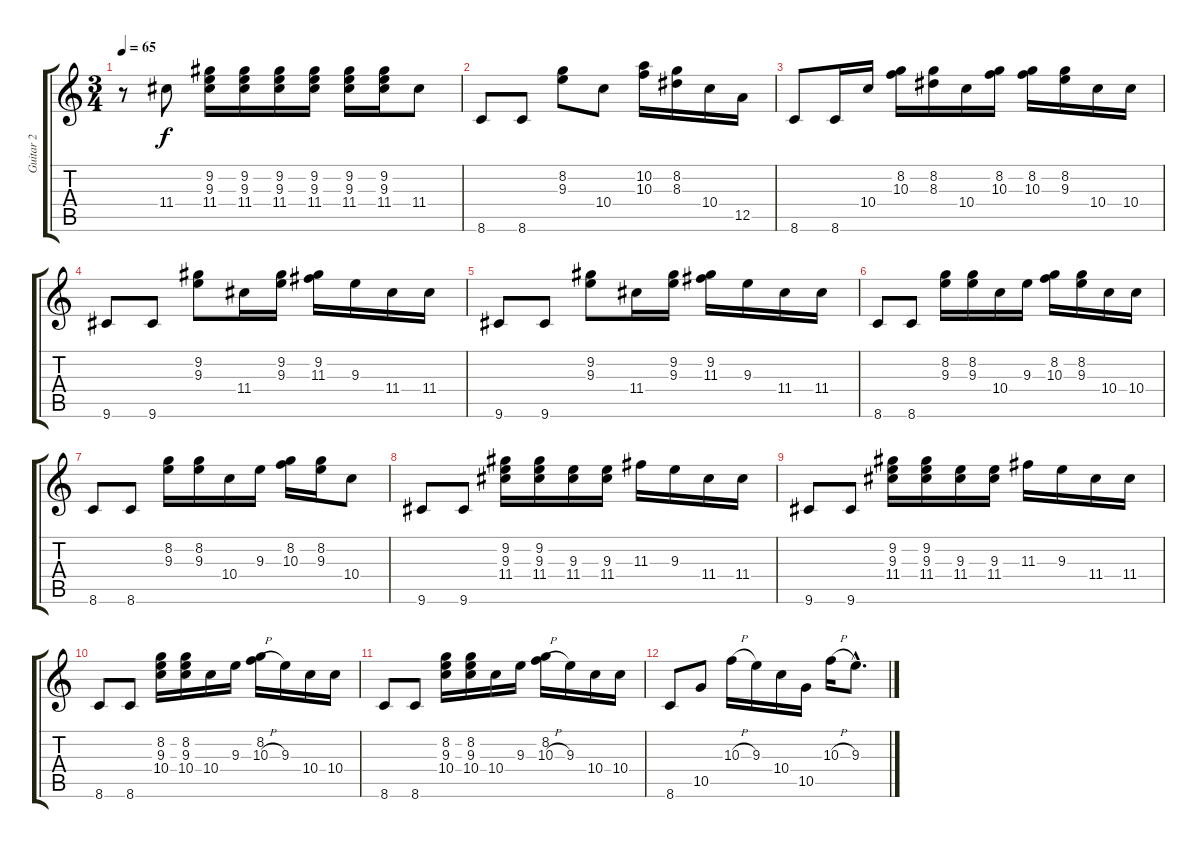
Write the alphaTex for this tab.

\track ("Guitar 2" "Guitar 2") {instrument electricguitarclean}
\staff {score tabs}
\tuning (E4 B3 G3 D3 A2 E2) {hide}
\ts (3 4)
\tempo 65
\clef g2
\ks c
r.8{dy f} 11.4.8 (9.2 9.3 11.4).16 (9.2 9.3 11.4).16 (9.2 9.3 11.4).16 (9.2 9.3 11.4).16 (9.2 9.3 11.4).16 (9.2 9.3 11.4).16 11.4.8 |
8.6.8 8.6.8 (8.2 9.3).8 10.4.8 (10.2 10.3).16 (8.2 8.3).16 10.4.16 12.5.16 |
8.6.8 8.6.16 10.4.16 (8.2 10.3).16 (8.2 8.3).16 10.4.16 (8.2 10.3).16 (8.2 10.3).16 (8.2 9.3).16 10.4.16 10.4.16 |
9.6.8 9.6.8 (9.2 9.3).8 11.4.16 (9.2 9.3).16 (9.2 11.3).16 9.3.16 11.4.16 11.4.16 |
9.6.8 9.6.8 (9.2 9.3).8 11.4.16 (9.2 9.3).16 (9.2 11.3).16 9.3.16 11.4.16 11.4.16 |
8.6.8 8.6.8 (8.2 9.3).16 (8.2 9.3).16 10.4.16 9.3.16 (8.2 10.3).16 (8.2 9.3).16 10.4.16 10.4.16 |
8.6.8 8.6.8 (8.2 9.3).16 (8.2 9.3).16 10.4.16 9.3.16 (8.2 10.3).16 (8.2 9.3).16 10.4.8 |
9.6.8 9.6.8 (9.2 9.3 11.4).16 (9.2 9.3 11.4).16 (9.3 11.4).16 (9.3 11.4).16 11.3.16 9.3.16 11.4.16 11.4.16 |
9.6.8 9.6.8 (9.2 9.3 11.4).16 (9.2 9.3 11.4).16 (9.3 11.4).16 (9.3 11.4).16 11.3.16 9.3.16 11.4.16 11.4.16 |
8.6.8 8.6.8 (8.2 9.3 10.4).16 (8.2 9.3 10.4).16 10.4.16 9.3.16 (8.2 10.3{h}).16 9.3.16 10.4.16 10.4.16 |
8.6.8 8.6.8 (8.2 9.3 10.4).16 (8.2 9.3 10.4).16 10.4.16 9.3.16 (8.2 10.3{h}).16 9.3.16 10.4.16 10.4.16 |
8.6.8 10.5.8 10.3{h}.16 9.3.16 10.4.16 10.5.16 10.3{h}.16 9.3{hac}.8{d}
